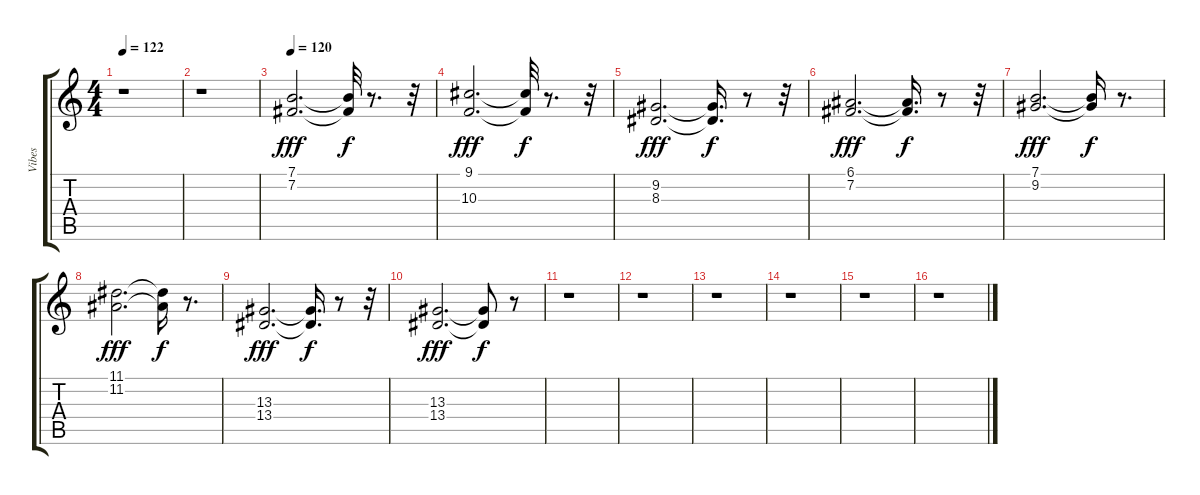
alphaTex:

\track ("Vibes" "Vibes") {instrument vibraphone}
\staff {score tabs}
\tuning (E4 B3 G3 D3 A2 E2) {hide}
\ts (4 4)
\tempo 122
\clef g2
\ks c
r.1{dy f} |
r.1 |
\tempo 120
(7.1 7.2).2{d dy fff volume 5} (7.1{t} 7.2{t}).32{dy f} r.8{d} r.32 |
(9.1 10.3).2{d dy fff} (9.1{t} 10.3{t}).32{dy f} r.8{d} r.32 |
(9.2 8.3).2{d dy fff} (9.2{t} 8.3{t}).16{d dy f} r.8 r.32 |
(6.1 7.2).2{d dy fff} (6.1{t} 7.2{t}).16{d dy f} r.8 r.32 |
(7.1 9.2).2{d dy fff} (7.1{t} 9.2{t}).16{dy f} r.8{d} |
(11.1 11.2).2{d dy fff} (11.1{t} 11.2{t}).16{dy f} r.8{d} |
(13.3 13.4).2{d dy fff} (13.3{t} 13.4{t}).16{d dy f} r.8 r.32 |
(13.3 13.4).2{d dy fff} (13.3{t} 13.4{t}).8{dy f} r.8 |
r.1 |
r.1 |
r.1 |
r.1 |
r.1 |
r.1
